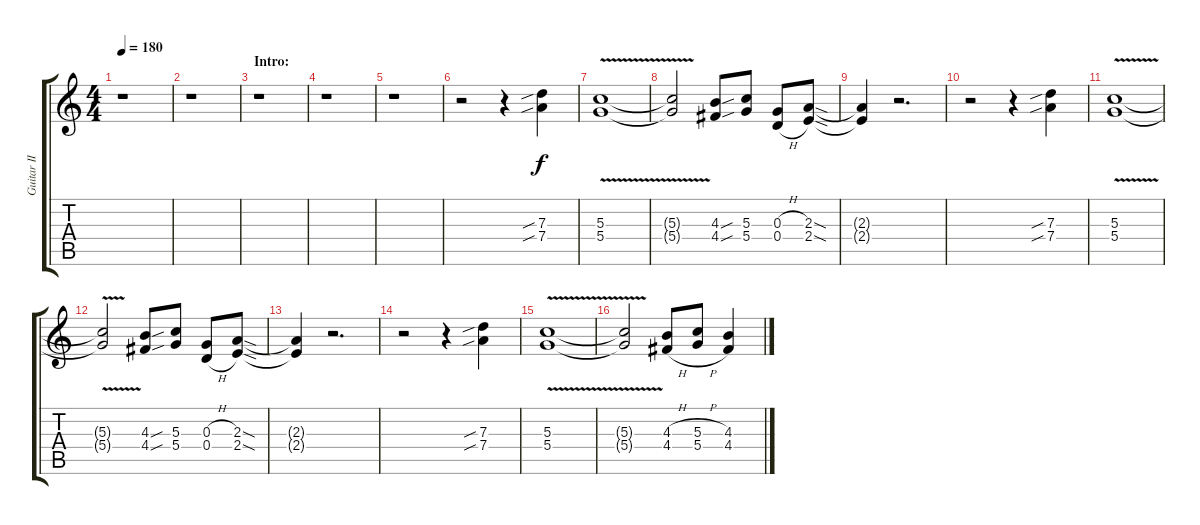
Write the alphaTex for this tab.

\track ("Guitar II" "Guitar II") {instrument distortionguitar}
\staff {score tabs}
\tuning (E4 B3 G3 D3 A2 E2) {hide}
\ts (4 4)
\tempo 180
\clef g2
\ks c
r.1{dy f instrument distortionguitar} |
r.1 |
\section ("" "Intro:")
r.1 |
r.1 |
r.1 |
r.2 r.4 (7.3{sib} 7.4{sib}).4 |
(5.3 5.4{v}).1 |
(5.3{t} 5.4{t}).2 (4.3{sou} 4.4{sou}).8 (5.3 5.4).8 (0.3{h} 0.4{h}).8 (2.3{sod} 2.4{sod}).8 |
(2.3{t} 2.4{t}).4 r.2{d} |
r.2 r.4 (7.3{sib} 7.4{sib}).4 |
(5.3 5.4{v}).1 |
(5.3{t} 5.4{t}).2 (4.3{sou} 4.4{sou}).8 (5.3 5.4).8 (0.3{h} 0.4{h}).8 (2.3{sod} 2.4{sod}).8 |
(2.3{t} 2.4{t}).4 r.2{d} |
r.2 r.4 (7.3{sib} 7.4{sib}).4 |
(5.3 5.4{v}).1 |
(5.3{t} 5.4{t}).2 (4.3{h} 4.4{h}).8 (5.3{h} 5.4{h}).8 (4.3 4.4).4
